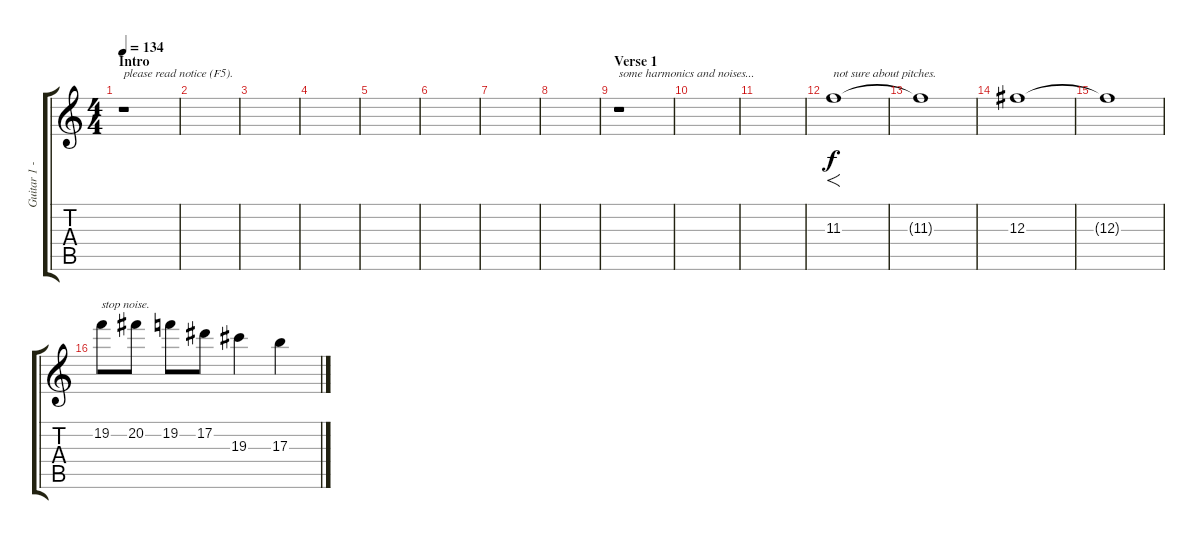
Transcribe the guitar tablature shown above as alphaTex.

\track ("Guitar 1 - Eb" "Guitar 1 -") {instrument distortionguitar}
\staff {score tabs}
\tuning (Eb4 Bb3 Gb3 Db3 Ab2 Eb2) {hide}
\ts (4 4)
\section ("" "Intro")
\tempo 134
\clef g2
\ks c
r.1{txt "please read notice (F5)." dy f instrument distortionguitar} |
|
|
|
|
|
|
|
\section ("" "Verse 1")
r.1{txt "some harmonics and noises..."} |
|
|
11.3.1{f txt "not sure about pitches."} |
11.3{t}.1 |
12.3.1 |
12.3{t}.1 |
19.2.8{txt "stop noise."} 20.2.8 19.2.8 17.2.8 19.3.4 17.3.4
